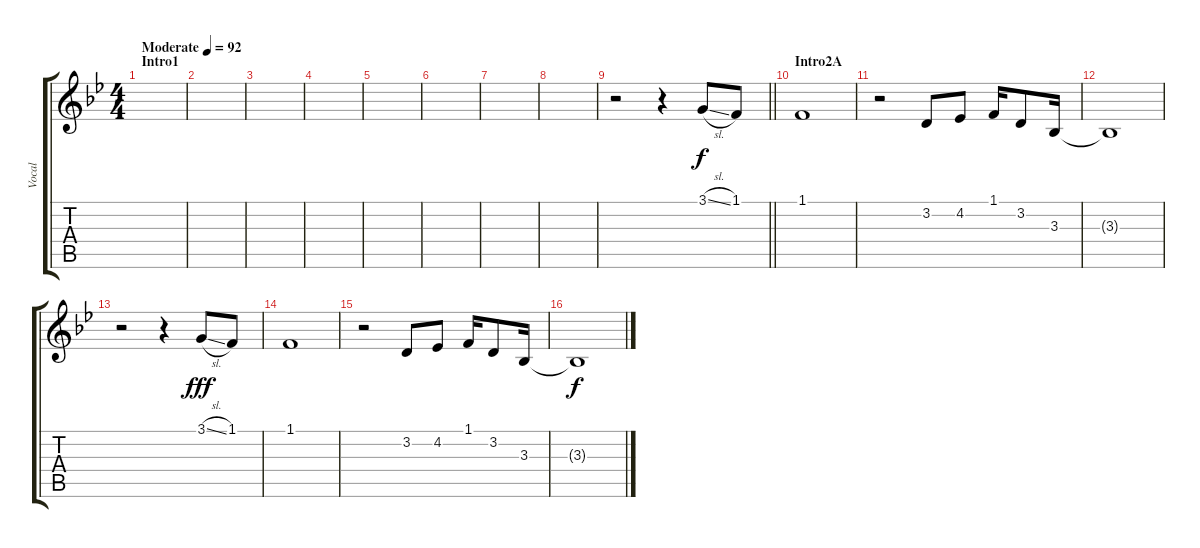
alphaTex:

\track ("Vocal" "Vocal") {instrument voiceoohs}
\staff {score tabs}
\tuning (E4 B3 G3 D3 A2 E2) {hide}
\ts (4 4)
\section ("" "Intro1")
\tempo (92 "Moderate")
\clef g2
\ks bb
|
|
|
|
|
|
|
|
\barLineRight lightlight
r.2 r.4 3.1{sl}.8 1.1.8 |
\section ("" "Intro2A")
1.1.1 |
r.2 3.2.8 4.2.8 1.1.16 3.2.8 3.3.16 |
3.3{t}.1{dy f} |
r.2 r.4 3.1{sl}.8{dy fff} 1.1.8 |
1.1.1 |
r.2 3.2.8 4.2.8 1.1.16 3.2.8 3.3.16 |
3.3{t}.1{dy f}
